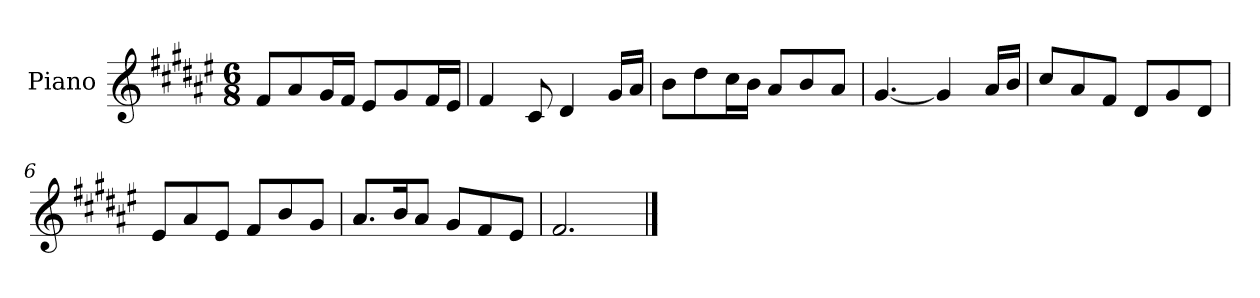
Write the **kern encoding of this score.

**kern
*part1
*staff1
*I"Piano
*I'Pno
*clefG2
*k[f#c#g#d#a#e#]
*M6/8
=1
8f#/L
8a#/
16g#/L
16f#/JJ
8e#/L
8g#/
16f#/L
16e#/JJ
=2
4f#/
8c#/
4d#/
16g#/LL
16a#/JJ
=3
8b\L
8dd#\
16cc#\L
16b\JJ
8a#/L
8b/
8a#/J
=4
[4.g#/
4g#/]
16a#/LL
16b/JJ
=5
8cc#/L
8a#/
8f#/J
8d#/L
8g#/
8d#/J
=6
8e#/L
8a#/
8e#/J
8f#/L
8b/
8g#/J
=7
8.a#/L
16b/K
8a#/J
8g#/L
8f#/
8e#/J
=8
2.f#/
==
*-
